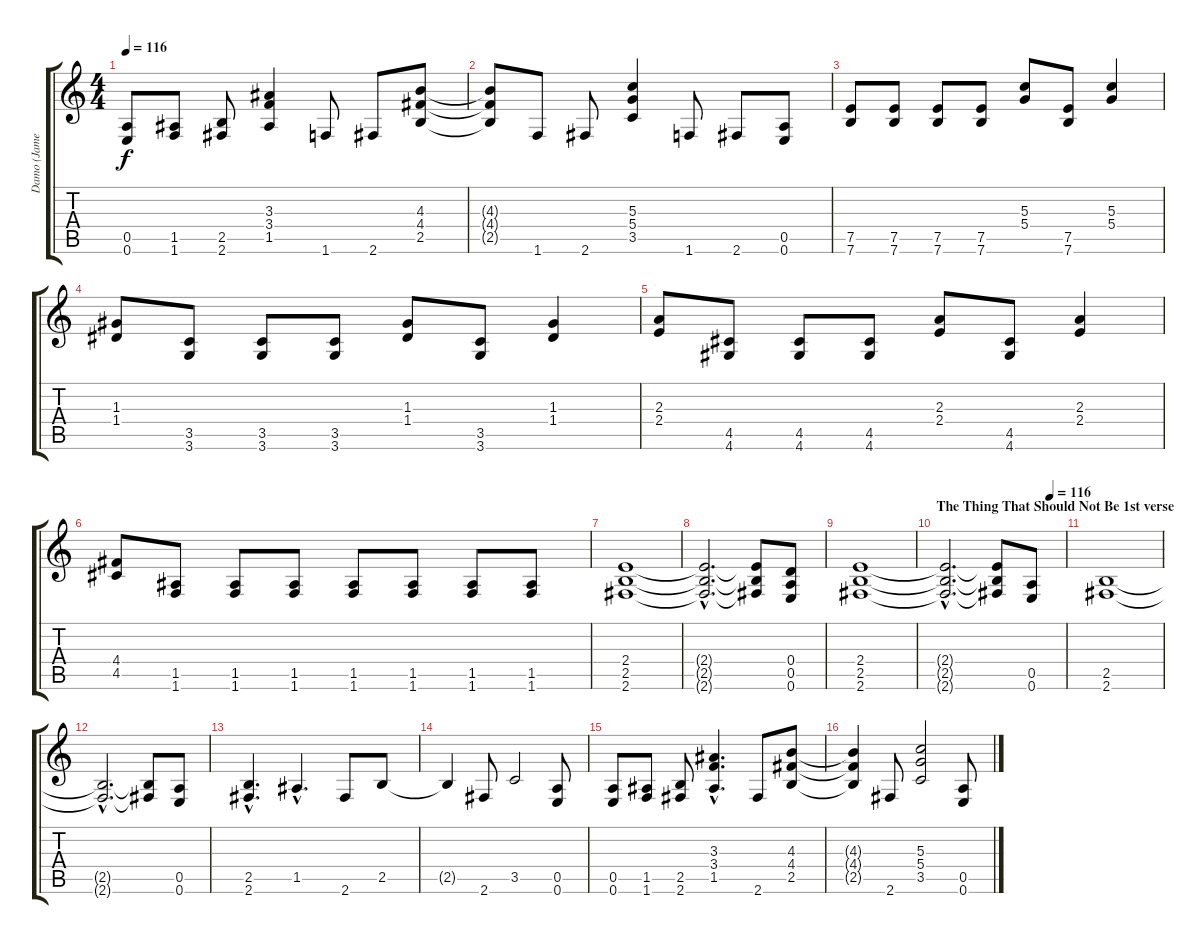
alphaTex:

\track ("Damo (James's Guitar's)" "Damo (Jame") {instrument overdrivenguitar}
\staff {score tabs}
\tuning (E4 B3 G3 D3 A2 E2) {hide}
\ts (4 4)
\tempo 116
\clef g2
\ks c
(0.5 0.6).8{dy f} (1.5 1.6).8 (2.5 2.6).8 (3.3 3.4 1.5).4 1.6.8 2.6.8 (4.3 4.4 2.5).8 |
(4.3{t} 4.4{t} 2.5{t}).8 1.6.8 2.6.8 (5.3 5.4 3.5).4 1.6.8 2.6.8 (0.5 0.6).8 |
(7.5 7.6).8 (7.5 7.6).8 (7.5 7.6).8 (7.5 7.6).8 (5.3 5.4).8 (7.5 7.6).8 (5.3 5.4).4 |
(1.3 1.4).8 (3.5 3.6).8 (3.5 3.6).8 (3.5 3.6).8 (1.3 1.4).8 (3.5 3.6).8 (1.3 1.4).4 |
(2.3 2.4).8 (4.5 4.6).8 (4.5 4.6).8 (4.5 4.6).8 (2.3 2.4).8 (4.5 4.6).8 (2.3 2.4).4 |
(4.4 4.5).8 (1.5 1.6).8 (1.5 1.6).8 (1.5 1.6).8 (1.5 1.6).8 (1.5 1.6).8 (1.5 1.6).8 (1.5 1.6).8 |
(2.4 2.5 2.6).1 |
(2.4{hac t} 2.5{hac t} 2.6{hac t}).2{d} (2.4{t} 2.5{t} 2.6{t}).8 (0.4 0.5 0.6).8 |
(2.4 2.5 2.6).1 |
\section ("" "The Thing That Should Not Be 1st verse")
\tempo (116 0.875)
(2.4{hac t} 2.5{hac t} 2.6{hac t}).2{d} (2.4{t} 2.5{t} 2.6{t}).8 (0.5 0.6).8{instrument electricguitarclean} |
(2.5 2.6).1 |
(2.5{hac t} 2.6{hac t}).2{d} (2.5{t} 2.6{t}).8 (0.5 0.6).8 |
(2.5{hac} 2.6{hac}).4{d} 1.5{hac}.4{d} 2.6.8 2.5.8 |
2.5{t}.4 2.6.8 3.5.2 (0.5 0.6).8{instrument overdrivenguitar} |
(0.5 0.6).8 (1.5 1.6).8 (2.5 2.6).8 (3.3{hac} 3.4{hac} 1.5{hac}).4{d} 2.6.8 (4.3 4.4 2.5).8 |
(4.3{t} 4.4{t} 2.5{t}).4 2.6.8 (5.3 5.4 3.5).2 (0.5 0.6).8
